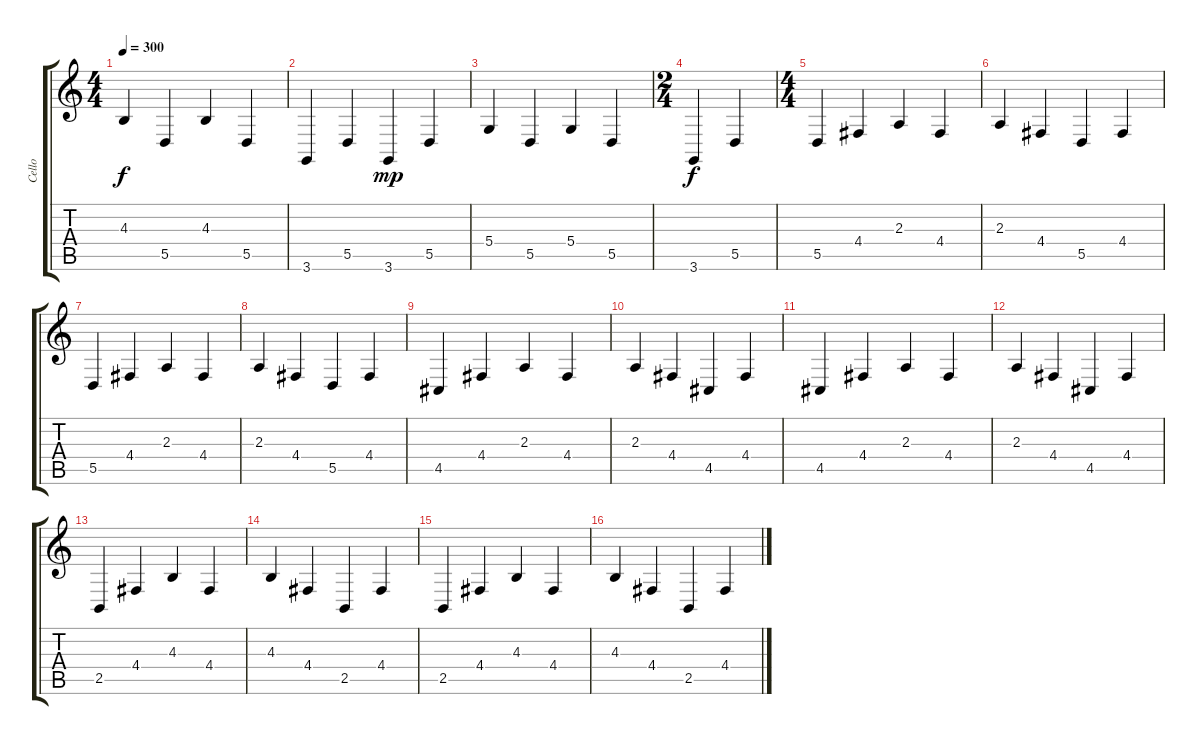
\track ("Cello" "Cello") {instrument cello}
\staff {score tabs}
\tuning (E4 B3 G3 D3 A2 E2) {hide}
\ts (4 4)
\tempo 300
\clef g2
\ks c
4.3.4{dy f} 5.5.4 4.3.4 5.5.4 |
3.6.4 5.5.4 3.6.4{dy mp} 5.5.4 |
5.4.4 5.5.4 5.4.4 5.5.4 |
\ts (2 4)
3.6.4{dy f} 5.5.4 |
\ts (4 4)
5.5.4 4.4.4 2.3.4 4.4.4 |
2.3.4 4.4.4 5.5.4 4.4.4 |
5.5.4 4.4.4 2.3.4 4.4.4 |
2.3.4 4.4.4 5.5.4 4.4.4 |
4.5.4 4.4.4 2.3.4 4.4.4 |
2.3.4 4.4.4 4.5.4 4.4.4 |
4.5.4 4.4.4 2.3.4 4.4.4 |
2.3.4 4.4.4 4.5.4 4.4.4 |
2.5.4 4.4.4 4.3.4 4.4.4 |
4.3.4 4.4.4 2.5.4 4.4.4 |
2.5.4 4.4.4 4.3.4 4.4.4 |
4.3.4 4.4.4 2.5.4 4.4.4
